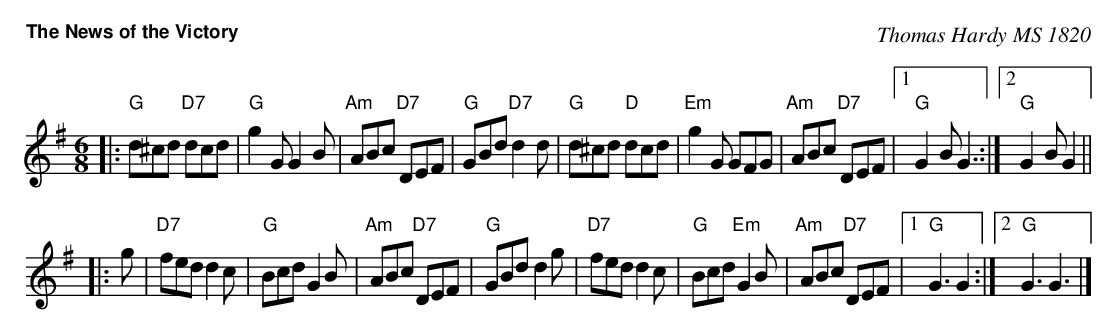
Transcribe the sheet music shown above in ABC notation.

X:1
T:The News of the Victory
C:Thomas Hardy MS 1820
M:6/8
L:1/8
K:G
|: "G"d^cd "D7"dcd | "G"g2G G2B | "Am"ABc "D7"DEF | "G"GBd "D7"d2d | "G"d^cd "D"dcd | "Em"g2G GFG | "Am"ABc "D7"DEF |1 "G"G2B G3 :|2 "G"G2B G2 ||
|: g | "D7"fed d2c | "G"Bcd G2B | "Am"ABc "D7"DEF | "G"GBd d2g | "D7"fed d2c | "G"Bcd "Em"G2B | "Am"ABc "D7"DEF |1 "G"G3 G2 :|2 "G"G3 G3 |]
